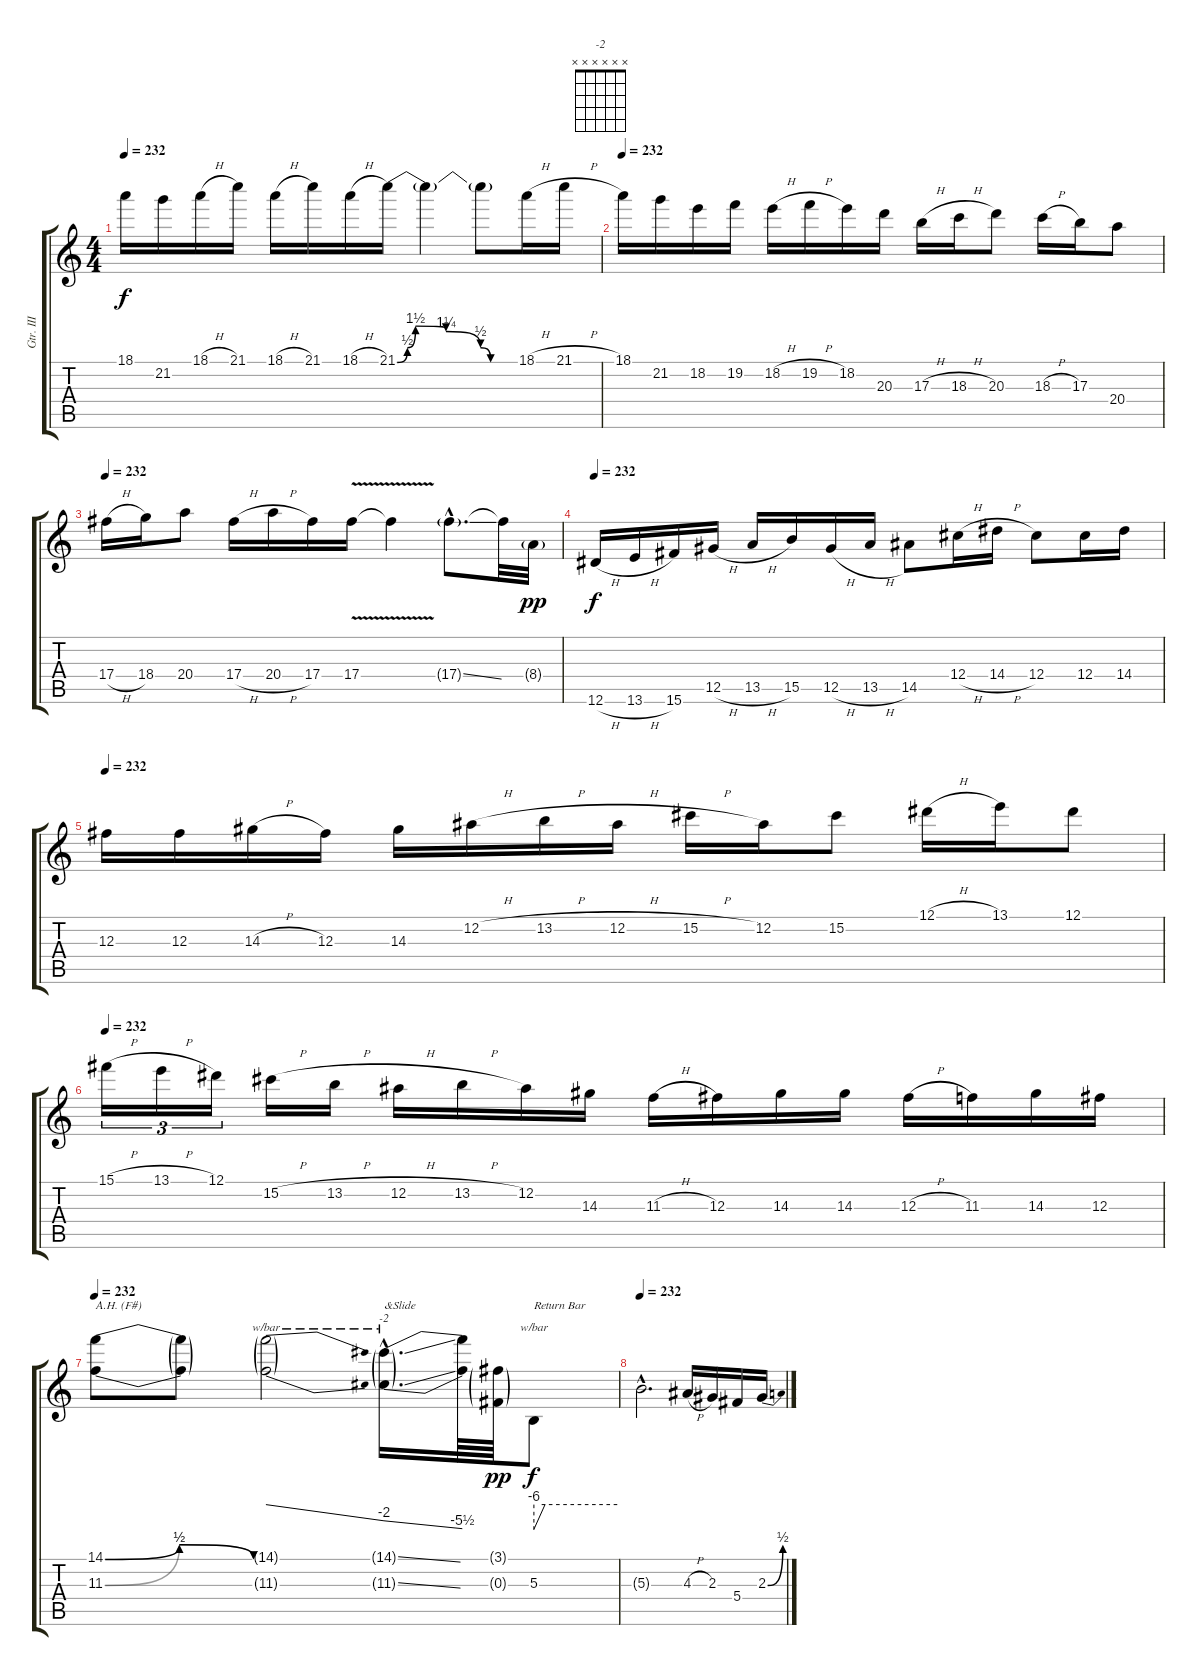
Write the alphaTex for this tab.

\track ("Gtr. III" "Gtr. III") {instrument overdrivenguitar}
\staff {score tabs}
\tuning (Eb4 Bb3 Gb3 Db3 Ab2 Eb2) {hide}
\chord ("-2" x x x x x x) {firstfret 0}
\ts (4 4)
\tempo 232
\clef g2
\ks c
18.1.16{dy f} 21.2.16 18.1{h}.16 21.1.16 18.1{h}.16 21.1.16 18.1{h}.16 21.1{be (custom 0 0 5 2 9 6 24 5 41 2 46 0 60 0)}.16 21.1{t}.4 21.1{t}.8 18.1{h}.16 21.1{h}.16 |
\tempo 232
18.1.16 21.2.16 18.2.16 19.2.16 18.2{h}.16 19.2{h}.16 18.2.16 20.3.16 17.3{h}.16 18.3{h}.16 20.3.8 18.3{h}.16 17.3.16 20.4.8 |
\tempo 232
17.4{h}.16 18.4.16 20.4.8 17.4{h}.16 20.4{h}.16 17.4.16 17.4{v}.16 17.4{t}.4 17.4{ss g hac}.8{d} 17.4{t}.32 8.4{g}.32{dy pp} |
\tempo 232
12.6{h}.16{dy f} 13.6{h}.16 15.6.16 12.5{h}.16 13.5{h}.16 15.5.16 12.5{h}.16 13.5{h}.16 14.5.8 12.4{h}.16 14.4{h}.16 12.4.8 12.4.16 14.4.16 |
\tempo 232
12.3.16 12.3.16 14.3{h}.16 12.3.16 14.3.16 12.2{h}.16 13.2{h}.16 12.2{h}.16 15.2{h}.16 12.2.16 15.2.8 12.1{h}.16 13.1.16 12.1.8 |
\tempo 232
15.1{h}.16{tu (3 2)} 13.1{h}.16{tu (3 2)} 12.1.16{tu (3 2)} 15.2{h}.16 13.2{h}.16 12.2{h}.16 13.2{h}.16 12.2.16 14.3.16 11.3{h}.16 12.3.16 14.3.16 14.3.16 12.3{h}.16 11.3.16 14.3.16 12.3.16 |
\tempo 232
(14.1{be (bendrelease 0 0 20 2 40 2 60 0)} 11.3{be (bendrelease 0 0 20 2 40 2 60 0)}).8{txt "A.H. (F#)"} (14.1{t} 11.3{t}).8 (14.1{g} 11.3{g}).2{tbe (dive default 0 0 60 -8)} (14.1{ss g hac} 11.3{ss g hac}).16{d tbe (dive default 0 -8 60 -22) ch "-2" txt "&Slide"} (14.1{t} 11.3{t}).64 (3.1{g} 0.3{g}).64{dy pp} 5.3.8{tbe (custom default 0 -24 8 0 60 0) txt "Return Bar" dy f} |
\tempo 232
5.3{hac t}.2{d} 4.3{h}.16 2.3.16 5.4.16 2.3{be (bend 0 0 60 2)}.16
